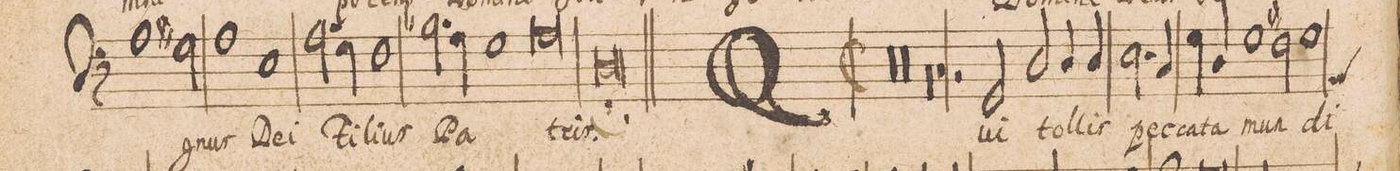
**kern	**text
*I"[BASSVS.]	*
*clefF4	*
*k[]	*
*met(C|)	*
*M2/1	*
1A\	.
2G#X\	-gnus
=58-	=58-
1A\	De-
1E\	-i
=59-	=59-
2.A\	Fi-
4G\	-li-
1F\	-us
=60-	=60-
2.B-X\	Pa-
4A\	.
1G\	.
=61-	=61-
0A\	.
=62-	=62-
0D\;<	-tris.
=63||-	=63||-
*M2/1	*
*met(C|)	*
*mmet(c|)	*
00r	.
=64-	=64-
=65-	=65-
00r	.
=66-	=66-
=67-	=67-
00r	.
=68-	=68-
=69-	=69-
1r	.
2r	.
2GG/	Qui
=70-	=70-
2D/	tol-
4D/	-lis
4D/	pec-
2.E\	-ca-
4C/	-ta
=71-	=71-
4G\	mun-
4D/	.
1G\	.
2F#X\	.
=72-	=72-
*custos:AA	*
1G\	-di
*-	*-
